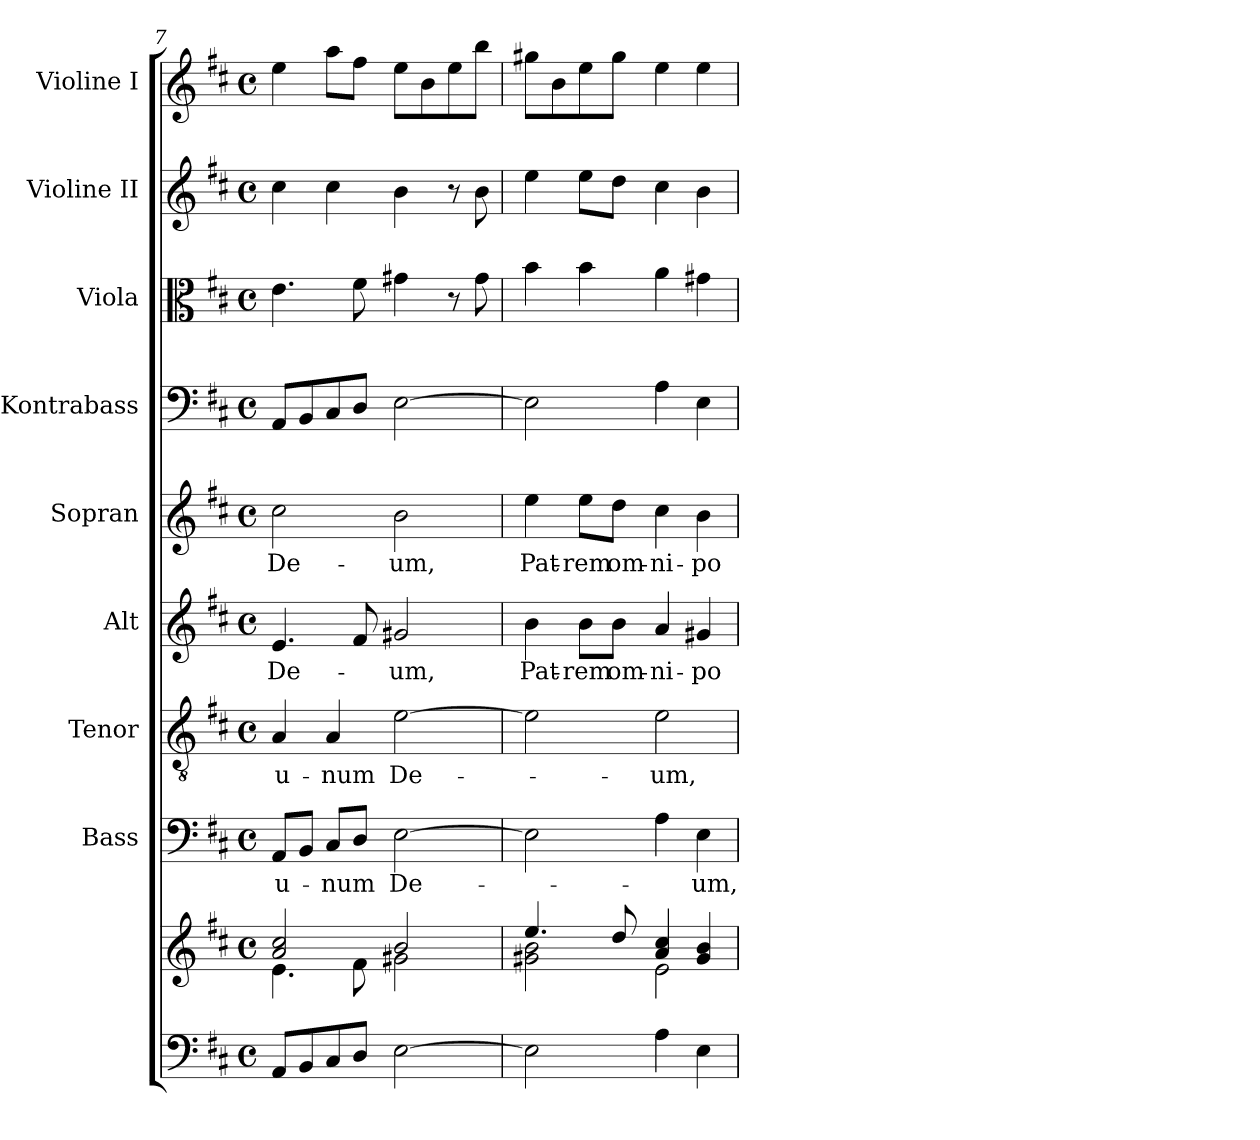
**kern	**kern	**kern	**text	**kern	**text	**kern	**text	**kern	**text	**kern	**kern	**kern	**kern
*part9	*part9	*part8	*part8	*part7	*part7	*part6	*part6	*part5	*part5	*part4	*part3	*part2	*part1
*staff10	*staff9	*staff8	*staff8	*staff7	*staff7	*staff6	*staff6	*staff5	*staff5	*staff4	*staff3	*staff2	*staff1
*	*	*I"Bass	*	*I"Tenor	*	*I"Alt	*	*I"Sopran	*	*I"Kontrabass	*I"Viola	*I"Violine II	*I"Violine I
*	*	*I'B.	*	*I'T.	*	*I'A.	*	*I'S.	*	*I'Kb.	*I'Vla.	*I'Vl. II	*I'Vl. I
*clefF4	*clefG2	*clefF4	*	*clefGv2	*	*clefG2	*	*clefG2	*	*clefF4	*clefC3	*clefG2	*clefG2
*	*	*	*	*	*	*	*	*	*	*ITrd7c12	*	*	*
*k[f#c#]	*k[f#c#]	*k[f#c#]	*	*k[f#c#]	*	*k[f#c#]	*	*k[f#c#]	*	*k[f#c#]	*k[f#c#]	*k[f#c#]	*k[f#c#]
*D:	*D:	*D:	*	*D:	*	*D:	*	*D:	*	*D:	*D:	*D:	*D:
*M4/4	*M4/4	*M4/4	*	*M4/4	*	*M4/4	*	*M4/4	*	*M4/4	*M4/4	*M4/4	*M4/4
*met(c)	*met(c)	*met(c)	*	*met(c)	*	*met(c)	*	*met(c)	*	*met(c)	*met(c)	*met(c)	*met(c)
=7	=7	=7	=7	=7	=7	=7	=7	=7	=7	=7	=7	=7	=7
*	*^	*	*	*	*	*	*	*	*	*	*	*	*
!	!	!	!	!LO:LY:b	!	!LO:LY:b	!	!LO:LY:b	!	!LO:LY:b	!	!	!	!
8AA/L	2a/ 2cc#/	4.e\	8AA/L	u-	4A/	u-	4.e/	De-	2cc#\	De-	8AAA/L	4.e\	4cc#\	4ee\
8BB/	.	.	8BB/J	.	.	.	.	.	.	.	8BBB/	.	.	.
!	!	!	!	!LO:LY:b	!	!LO:LY:b	!	!	!	!	!	!	!	!
8C#/	.	.	8C#/L	-num	4A/	-num	.	.	.	.	8CC#/	.	4cc#\	8aa\L
8D/J	.	8f#\	8D/J	.	.	.	8f#/	.	.	.	8DD/J	8f#\	.	8ff#\J
!	!	!	!	!LO:LY:b	!	!LO:LY:b	!	!LO:LY:b	!	!LO:LY:b	!	!	!	!
[2E\	2b/	2g#X\	[2E\	De-	[2e\	De-	2g#X/	-um,	2b\	-um,	[2EE\	4g#X\	4b\	8ee\L
.	.	.	.	.	.	.	.	.	.	.	.	.	.	8b\
.	.	.	.	.	.	.	.	.	.	.	.	8r	8r	8ee\
.	.	.	.	.	.	.	.	.	.	.	.	8g#\	8b\	8bb\J
=8	=8	=8	=8	=8	=8	=8	=8	=8	=8	=8	=8	=8	=8	=8
!	!	!	!	!	!	!	!	!LO:LY:b	!	!LO:LY:b	!	!	!	!
2E\]	4.ee/	2g#X\ 2b\	2E\]	.	2e\]	.	4b\	Pat-	4ee\	Pat-	2EE\]	4b\	4ee\	8gg#X\L
.	.	.	.	.	.	.	.	.	.	.	.	.	.	8b\
!	!	!	!	!	!	!	!	!LO:LY:b	!	!LO:LY:b	!	!	!	!
.	.	.	.	.	.	.	8b\L	-rem	8ee\L	-rem	.	4b\	8ee\L	8ee\
!	!	!	!	!	!	!	!	!LO:LY:b	!	!LO:LY:b	!	!	!	!
.	8dd/	.	.	.	.	.	8b\J	om-	8dd\J	om-	.	.	8dd\J	8gg#\J
!	!	!	!	!	!	!LO:LY:b	!	!LO:LY:b	!	!LO:LY:b	!	!	!	!
4A\	4a/ 4cc#/	2e\	4A\	.	2e\	-um,	4a/	-ni-	4cc#\	-ni-	4AA\	4a\	4cc#\	4ee\
!	!	!	!	!LO:LY:b	!	!	!	!LO:LY:b	!	!LO:LY:b	!	!	!	!
4E\	4g#/ 4b/	.	4E\	-um,	.	.	4g#X/	-po-	4b\	-po-	4EE\	4g#X\	4b\	4ee\
*	*v	*v	*	*	*	*	*	*	*	*	*	*	*	*
=	=	=	=	=	=	=	=	=	=	=	=	=	=
*-	*-	*-	*-	*-	*-	*-	*-	*-	*-	*-	*-	*-	*-
